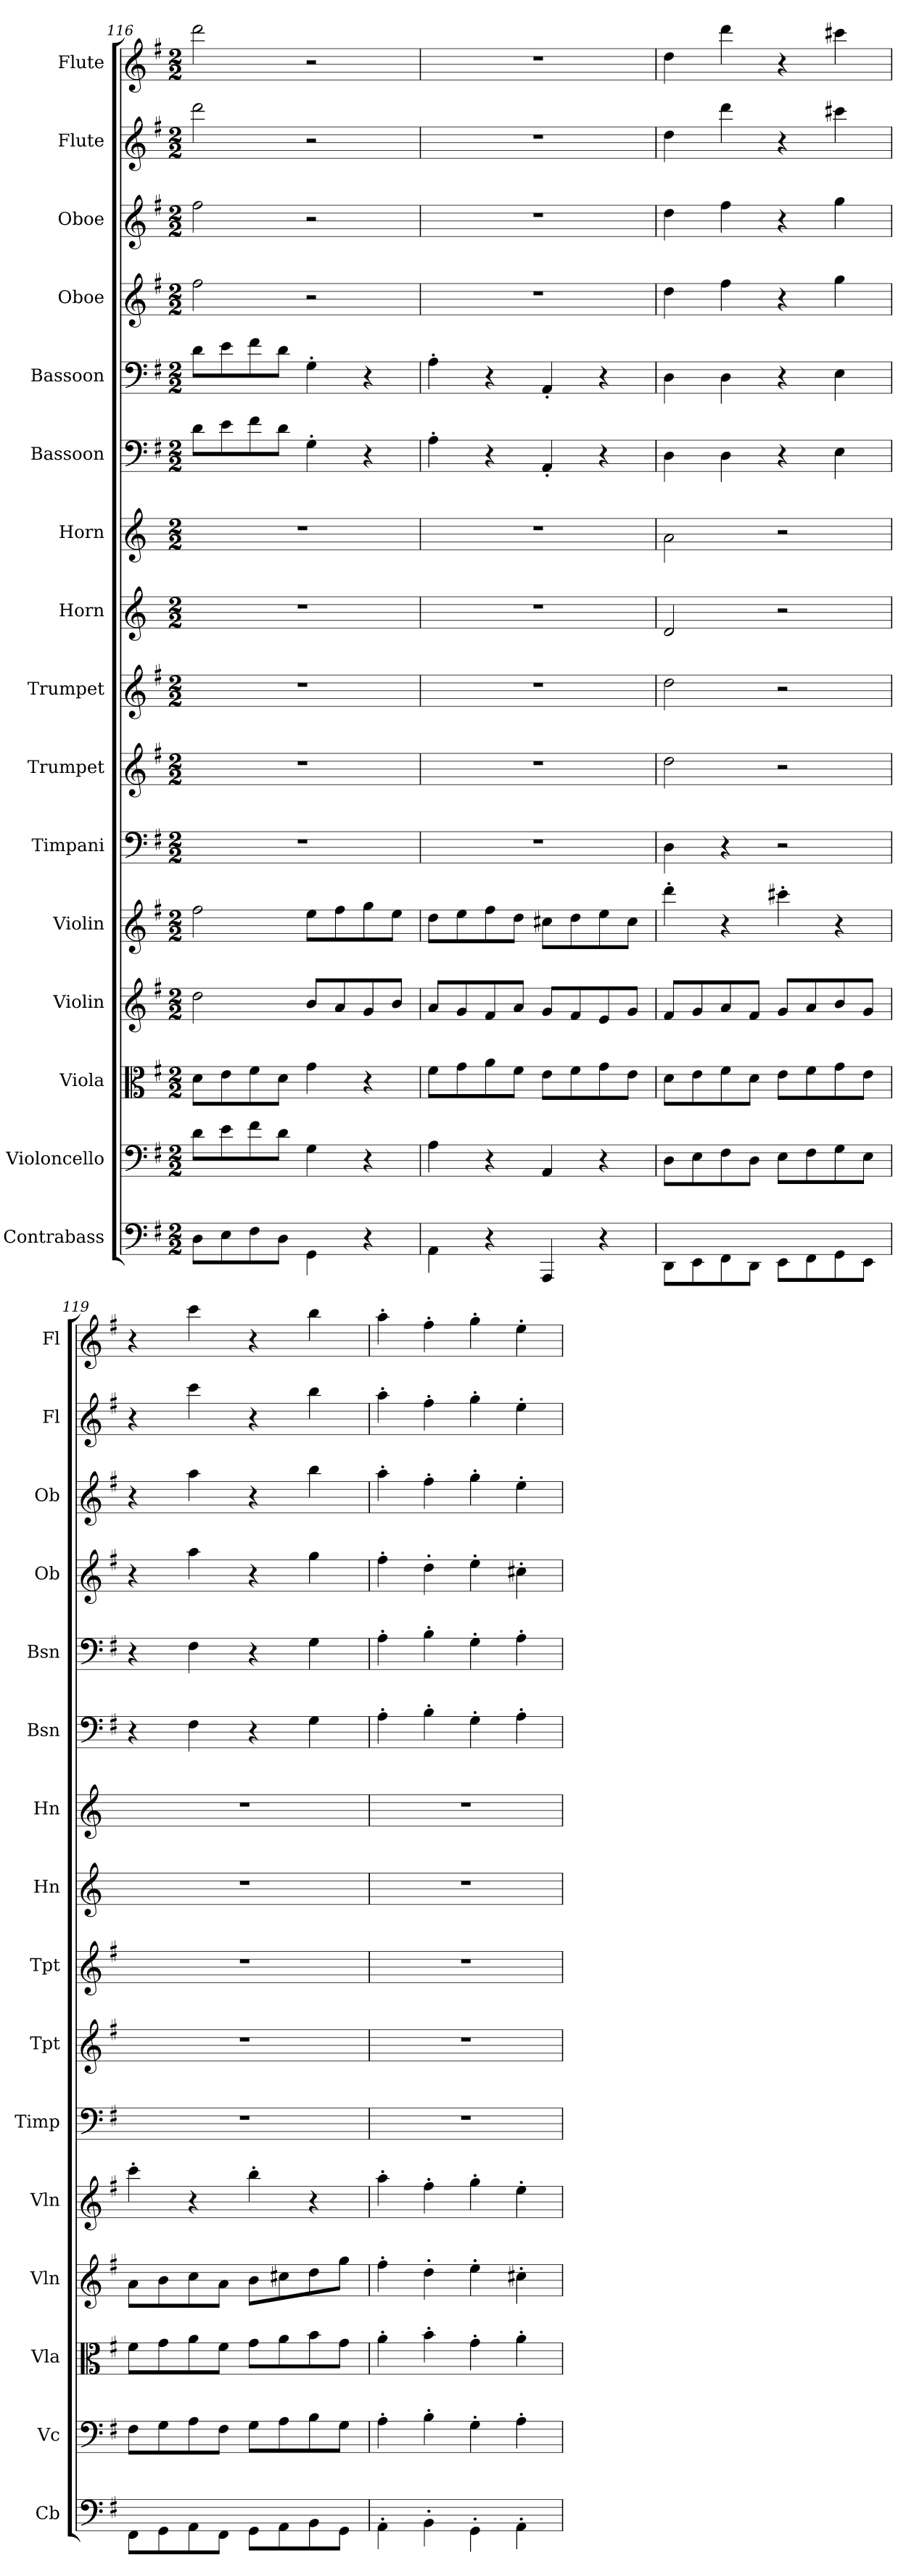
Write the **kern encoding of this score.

**kern	**kern	**kern	**kern	**kern	**kern	**kern	**kern	**kern	**kern	**kern	**kern	**kern	**kern	**kern	**kern
*part16	*part15	*part14	*part13	*part12	*part11	*part10	*part9	*part8	*part7	*part6	*part5	*part4	*part3	*part2	*part1
*staff16	*staff15	*staff14	*staff13	*staff12	*staff11	*staff10	*staff9	*staff8	*staff7	*staff6	*staff5	*staff4	*staff3	*staff2	*staff1
*I"Contrabass	*I"Violoncello	*I"Viola	*I"Violin	*I"Violin	*I"Timpani	*I"Trumpet	*I"Trumpet	*I"Horn	*I"Horn	*I"Bassoon	*I"Bassoon	*I"Oboe	*I"Oboe	*I"Flute	*I"Flute
*I'Cb	*I'Vc	*I'Vla	*I'Vln	*I'Vln	*I'Timp	*I'Tpt	*I'Tpt	*I'Hn	*I'Hn	*I'Bsn	*I'Bsn	*I'Ob	*I'Ob	*I'Fl	*I'Fl
*clefF4	*clefF4	*clefC3	*clefG2	*clefG2	*	*clefG2	*clefG2	*clefG2	*clefG2	*clefF4	*clefF4	*clefG2	*clefG2	*clefG2	*clefG2
*k[f#]	*k[f#]	*k[f#]	*k[f#]	*k[f#]	*k[f#]	*k[f#]	*k[f#]	*k[]	*k[]	*k[f#]	*k[f#]	*k[f#]	*k[f#]	*k[f#]	*k[f#]
*M2/2	*M2/2	*M2/2	*M2/2	*M2/2	*M2/2	*M2/2	*M2/2	*M2/2	*M2/2	*M2/2	*M2/2	*M2/2	*M2/2	*M2/2	*M2/2
=116	=116	=116	=116	=116	=116	=116	=116	=116	=116	=116	=116	=116	=116	=116	=116
8D\L	8d\L	8d\L	2dd\	2ff#\	1r	1r	1r	1r	1r	8d\L	8d\L	2ff#\	2ff#\	2ddd\	2ddd\
8E\	8e\	8e\	.	.	.	.	.	.	.	8e\	8e\	.	.	.	.
8F#\	8f#\	8f#\	.	.	.	.	.	.	.	8f#\	8f#\	.	.	.	.
8D\J	8d\J	8d\J	.	.	.	.	.	.	.	8d\J	8d\J	.	.	.	.
4GG\	4G\	4g\	8b/L	8ee\L	.	.	.	.	.	4G'\	4G'\	2r	2r	2r	2r
.	.	.	8a/	8ff#\	.	.	.	.	.	.	.	.	.	.	.
4r	4r	4r	8g/	8gg\	.	.	.	.	.	4r	4r	.	.	.	.
.	.	.	8b/J	8ee\J	.	.	.	.	.	.	.	.	.	.	.
=117	=117	=117	=117	=117	=117	=117	=117	=117	=117	=117	=117	=117	=117	=117	=117
4AA\	4A\	8f#\L	8a/L	8dd\L	1r	1r	1r	1r	1r	4A'\	4A'\	1r	1r	1r	1r
.	.	8g\	8g/	8ee\	.	.	.	.	.	.	.	.	.	.	.
4r	4r	8a\	8f#/	8ff#\	.	.	.	.	.	4r	4r	.	.	.	.
.	.	8f#\J	8a/J	8dd\J	.	.	.	.	.	.	.	.	.	.	.
4AAA/	4AA/	8e\L	8g/L	8cc#X\L	.	.	.	.	.	4AA'/	4AA'/	.	.	.	.
.	.	8f#\	8f#/	8dd\	.	.	.	.	.	.	.	.	.	.	.
4r	4r	8g\	8e/	8ee\	.	.	.	.	.	4r	4r	.	.	.	.
.	.	8e\J	8g/J	8cc#\J	.	.	.	.	.	.	.	.	.	.	.
=118	=118	=118	=118	=118	=118	=118	=118	=118	=118	=118	=118	=118	=118	=118	=118
8DD\L	8D\L	8d\L	8f#/L	4ddd'\	4D\	2dd\	2dd\	2d/	2a\	4D\	4D\	4dd\	4dd\	4dd\	4dd\
8EE\	8E\	8e\	8g/	.	.	.	.	.	.	.	.	.	.	.	.
8FF#\	8F#\	8f#\	8a/	4r	4r	.	.	.	.	4D\	4D\	4ff#\	4ff#\	4ddd\	4ddd\
8DD\J	8D\J	8d\J	8f#/J	.	.	.	.	.	.	.	.	.	.	.	.
8EE\L	8E\L	8e\L	8g/L	4ccc#X'\	2r	2r	2r	2r	2r	4r	4r	4r	4r	4r	4r
8FF#\	8F#\	8f#\	8a/	.	.	.	.	.	.	.	.	.	.	.	.
8GG\	8G\	8g\	8b/	4r	.	.	.	.	.	4E\	4E\	4gg\	4gg\	4ccc#X\	4ccc#X\
8EE\J	8E\J	8e\J	8g/J	.	.	.	.	.	.	.	.	.	.	.	.
=119	=119	=119	=119	=119	=119	=119	=119	=119	=119	=119	=119	=119	=119	=119	=119
8FF#\L	8F#\L	8f#\L	8a\L	4ccc'\	1r	1r	1r	1r	1r	4r	4r	4r	4r	4r	4r
8GG\	8G\	8g\	8b\	.	.	.	.	.	.	.	.	.	.	.	.
8AA\	8A\	8a\	8cc\	4r	.	.	.	.	.	4F#\	4F#\	4aa\	4aa\	4ccc\	4ccc\
8FF#\J	8F#\J	8f#\J	8a\J	.	.	.	.	.	.	.	.	.	.	.	.
8GG\L	8G\L	8g\L	8b\L	4bb'\	.	.	.	.	.	4r	4r	4r	4r	4r	4r
8AA\	8A\	8a\	8cc#X\	.	.	.	.	.	.	.	.	.	.	.	.
8BB\	8B\	8b\	8dd\	4r	.	.	.	.	.	4G\	4G\	4gg\	4bb\	4bb\	4bb\
8GG\J	8G\J	8g\J	8gg\J	.	.	.	.	.	.	.	.	.	.	.	.
=120	=120	=120	=120	=120	=120	=120	=120	=120	=120	=120	=120	=120	=120	=120	=120
4AA'\	4A'\	4a'\	4ff#'\	4aa'\	1r	1r	1r	1r	1r	4A'\	4A'\	4ff#'\	4aa'\	4aa'\	4aa'\
4BB'\	4B'\	4b'\	4dd'\	4ff#'\	.	.	.	.	.	4B'\	4B'\	4dd'\	4ff#'\	4ff#'\	4ff#'\
4GG'\	4G'\	4g'\	4ee'\	4gg'\	.	.	.	.	.	4G'\	4G'\	4ee'\	4gg'\	4gg'\	4gg'\
4AA'\	4A'\	4a'\	4cc#X'\	4ee'\	.	.	.	.	.	4A'\	4A'\	4cc#X'\	4ee'\	4ee'\	4ee'\
=	=	=	=	=	=	=	=	=	=	=	=	=	=	=	=
*-	*-	*-	*-	*-	*-	*-	*-	*-	*-	*-	*-	*-	*-	*-	*-
